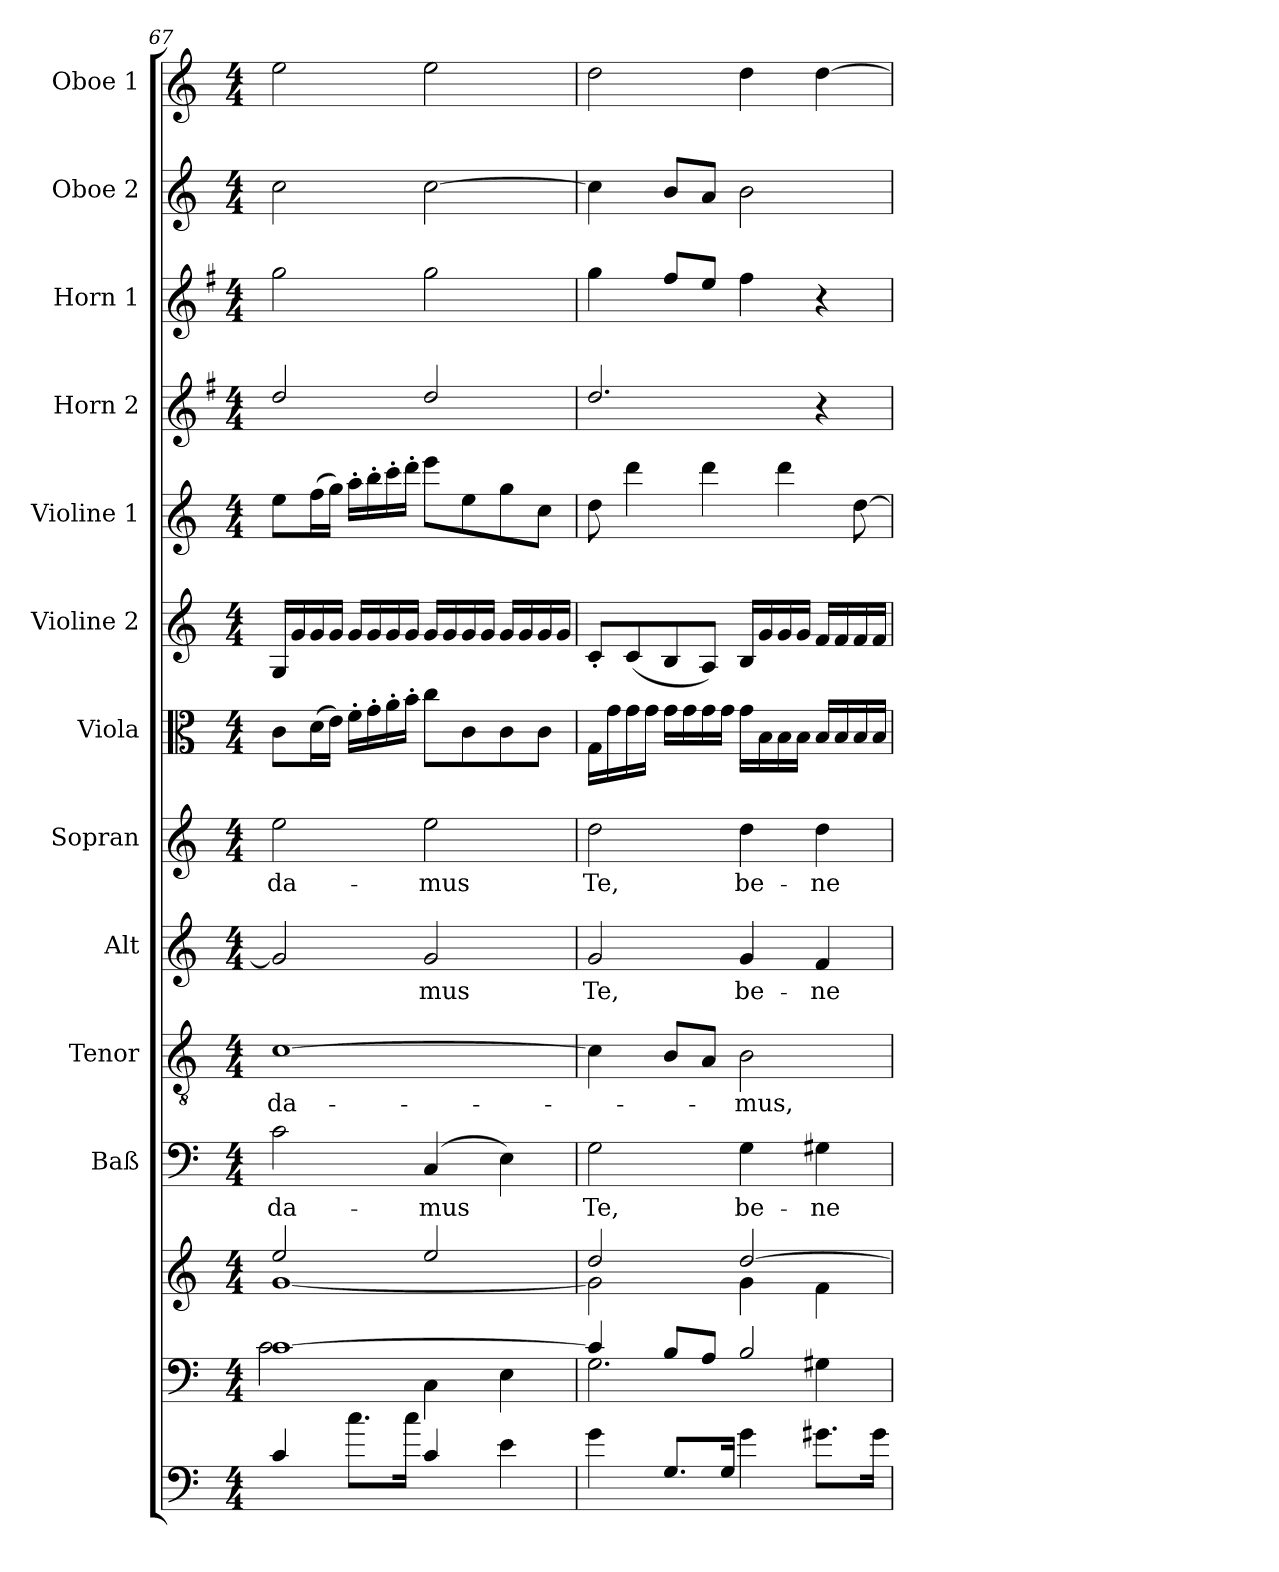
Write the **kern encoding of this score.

**kern	**kern	**kern	**kern	**text	**kern	**text	**kern	**text	**kern	**text	**kern	**kern	**kern	**kern	**kern	**kern	**kern
*part13	*part12	*part12	*part11	*part11	*part10	*part10	*part9	*part9	*part8	*part8	*part7	*part6	*part5	*part4	*part3	*part2	*part1
*staff14	*staff13	*staff12	*staff11	*staff11	*staff10	*staff10	*staff9	*staff9	*staff8	*staff8	*staff7	*staff6	*staff5	*staff4	*staff3	*staff2	*staff1
*	*	*	*I"Baß	*	*I"Tenor	*	*I"Alt	*	*I"Sopran	*	*I"Viola	*I"Violine 2	*I"Violine 1	*I"Horn 2	*I"Horn 1	*I"Oboe 2	*I"Oboe 1
*	*	*	*I'Baß	*	*I'Ten	*	*I'Alt	*	*I'Sop	*	*I'Vla.	*I'Vln. 2	*I'Vln. 1	*I'Hrn. 2	*I'Hrn. 1	*I'Ob. 2	*I'Ob. 1
*clefF4	*clefF4	*clefG2	*clefF4	*	*clefGv2	*	*clefG2	*	*clefG2	*	*clefC3	*clefG2	*clefG2	*clefG2	*clefG2	*clefG2	*clefG2
*ITrd7c12	*	*	*	*	*	*	*	*	*	*	*	*	*	*ITrd4c7	*ITrd4c7	*	*
*k[]	*k[]	*k[]	*k[]	*	*k[]	*	*k[]	*	*k[]	*	*k[]	*k[]	*k[]	*k[]	*k[]	*k[]	*k[]
*C:	*C:	*C:	*C:	*	*C:	*	*C:	*	*C:	*	*C:	*C:	*C:	*C:	*C:	*C:	*C:
*M4/4	*M4/4	*M4/4	*M4/4	*	*M4/4	*	*M4/4	*	*M4/4	*	*M4/4	*M4/4	*M4/4	*M4/4	*M4/4	*M4/4	*M4/4
=67	=67	=67	=67	=67	=67	=67	=67	=67	=67	=67	=67	=67	=67	=67	=67	=67	=67
*	*^	*^	*	*	*	*	*	*	*	*	*	*	*	*	*	*	*
!	!	!	!	!	!	!LO:LY:b	!	!LO:LY:b	!	!	!	!LO:LY:b	!	!	!	!	!	!	!
4C/	[>1c	2c\	2ee/	[<1g	2c\	-da-	[1c	-da-	2g/]	.	2ee\	-da-	8c\L	16G/LL	8ee\L	2g/	2cc\	2cc\	2ee\
.	.	.	.	.	.	.	.	.	.	.	.	.	.	16g/	.	.	.	.	.
.	.	.	.	.	.	.	.	.	.	.	.	.	(>16d\L	16g/	(>16ff\L	.	.	.	.
.	.	.	.	.	.	.	.	.	.	.	.	.	16e\JJ)	16g/JJ	16gg\JJ)	.	.	.	.
8.c\L	.	.	.	.	.	.	.	.	.	.	.	.	16f'>\LL	16g/LL	16aa'>\LL	.	.	.	.
.	.	.	.	.	.	.	.	.	.	.	.	.	16g'>\	16g/	16bb'>\	.	.	.	.
.	.	.	.	.	.	.	.	.	.	.	.	.	16a'>\	16g/	16ccc'>\	.	.	.	.
16c\Jk	.	.	.	.	.	.	.	.	.	.	.	.	16b'>\JJ	16g/JJ	16ddd'>\JJ	.	.	.	.
!	!	!	!	!	!	!LO:LY:b	!	!	!	!LO:LY:b	!	!LO:LY:b	!	!	!	!	!	!	!
4C/	.	4C\	2ee/	.	(4C/	-mus	.	.	2g/	-mus	2ee\	-mus	8cc\L	16g/LL	8eee\L	2g/	2cc\	[2cc\	2ee\
.	.	.	.	.	.	.	.	.	.	.	.	.	.	16g/	.	.	.	.	.
.	.	.	.	.	.	.	.	.	.	.	.	.	8c\	16g/	8ee\	.	.	.	.
.	.	.	.	.	.	.	.	.	.	.	.	.	.	16g/JJ	.	.	.	.	.
4E\	.	4E\	.	.	4E\)	.	.	.	.	.	.	.	8c\	16g/LL	8gg\	.	.	.	.
.	.	.	.	.	.	.	.	.	.	.	.	.	.	16g/	.	.	.	.	.
.	.	.	.	.	.	.	.	.	.	.	.	.	8c\J	16g/	8cc\J	.	.	.	.
.	.	.	.	.	.	.	.	.	.	.	.	.	.	16g/JJ	.	.	.	.	.
=68	=68	=68	=68	=68	=68	=68	=68	=68	=68	=68	=68	=68	=68	=68	=68	=68	=68	=68	=68
!	!	!	!	!	!	!LO:LY:b	!	!	!	!LO:LY:b	!	!LO:LY:b	!	!	!	!	!	!	!
4G\	4c/]	2.G\	2dd/	2g\]	2G\	Te,	4c\]	.	2g/	Te,	2dd\	Te,	16G\LL	8c'</L	8dd\	2.g/	4cc\	4cc\]	2dd\
.	.	.	.	.	.	.	.	.	.	.	.	.	16g\	.	.	.	.	.	.
.	.	.	.	.	.	.	.	.	.	.	.	.	16g\	(<8c/	4ddd\	.	.	.	.
.	.	.	.	.	.	.	.	.	.	.	.	.	16g\JJ	.	.	.	.	.	.
8.GG/L	8B/L	.	.	.	.	.	8B/L	.	.	.	.	.	16g\LL	8B/	.	.	8b/L	8b/L	.
.	.	.	.	.	.	.	.	.	.	.	.	.	16g\	.	.	.	.	.	.
.	8A/J	.	.	.	.	.	8A/J	.	.	.	.	.	16g\	8A/J)	4ddd\	.	8a/J	8a/J	.
16GG/Jk	.	.	.	.	.	.	.	.	.	.	.	.	16g\JJ	.	.	.	.	.	.
!	!	!	!	!	!	!LO:LY:b	!	!LO:LY:b	!	!LO:LY:b	!	!LO:LY:b	!	!	!	!	!	!	!
4G\	2B/	.	[>2dd/	4g\	4G\	be-	2B\	-mus,	4g/	be-	4dd\	be-	16g\LL	16B/LL	.	.	4b\	2b\	4dd\
.	.	.	.	.	.	.	.	.	.	.	.	.	16B\	16g/	.	.	.	.	.
.	.	.	.	.	.	.	.	.	.	.	.	.	16B\	16g/	4ddd\	.	.	.	.
.	.	.	.	.	.	.	.	.	.	.	.	.	16B\JJ	16g/JJ	.	.	.	.	.
!	!	!	!	!	!	!LO:LY:b	!	!	!	!LO:LY:b	!	!LO:LY:b	!	!	!	!	!	!	!
8.G#X\L	.	4G#X\	.	4f\	4G#X\	-ne-	.	.	4f/	-ne-	4dd\	-ne-	16B/LL	16f/LL	.	4r	4r	.	[4dd\
.	.	.	.	.	.	.	.	.	.	.	.	.	16B/	16f/	.	.	.	.	.
.	.	.	.	.	.	.	.	.	.	.	.	.	16B/	16f/	[8dd\	.	.	.	.
16G#\Jk	.	.	.	.	.	.	.	.	.	.	.	.	16B/JJ	16f/JJ	.	.	.	.	.
*	*v	*v	*	*	*	*	*	*	*	*	*	*	*	*	*	*	*	*	*
*	*	*v	*v	*	*	*	*	*	*	*	*	*	*	*	*	*	*	*
=	=	=	=	=	=	=	=	=	=	=	=	=	=	=	=	=	=
*-	*-	*-	*-	*-	*-	*-	*-	*-	*-	*-	*-	*-	*-	*-	*-	*-	*-
